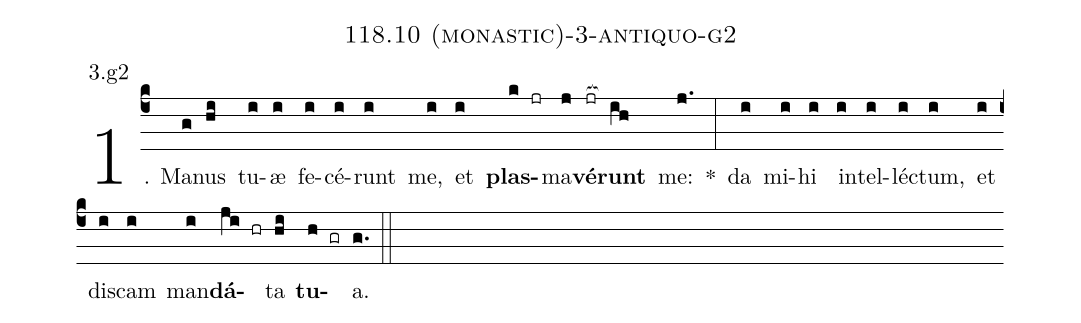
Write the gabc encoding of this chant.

name: 118.10 (monastic)-3-antiquo-g2;
annotation: 3.g2;
%%
(c4)1. Ma(g)nus(hi) tu(i)æ(i) fe(i)cé(i)runt(i) me,(i) et(i) <b>plas</b>(k jr)ma(j)<b>vé</b>(jr[ocb:1{])<b>runt</b>(ih[ocb:0}]) me:(j.) *(:) da(i) mi(i)hi(i) in(i)tel(i)léc(i)tum,(i) et(i) dis(i)cam(i) man(i)<b>dá</b>(ji hr)ta(hi) <b>tu</b>(h gr)a.(g.) (::)
